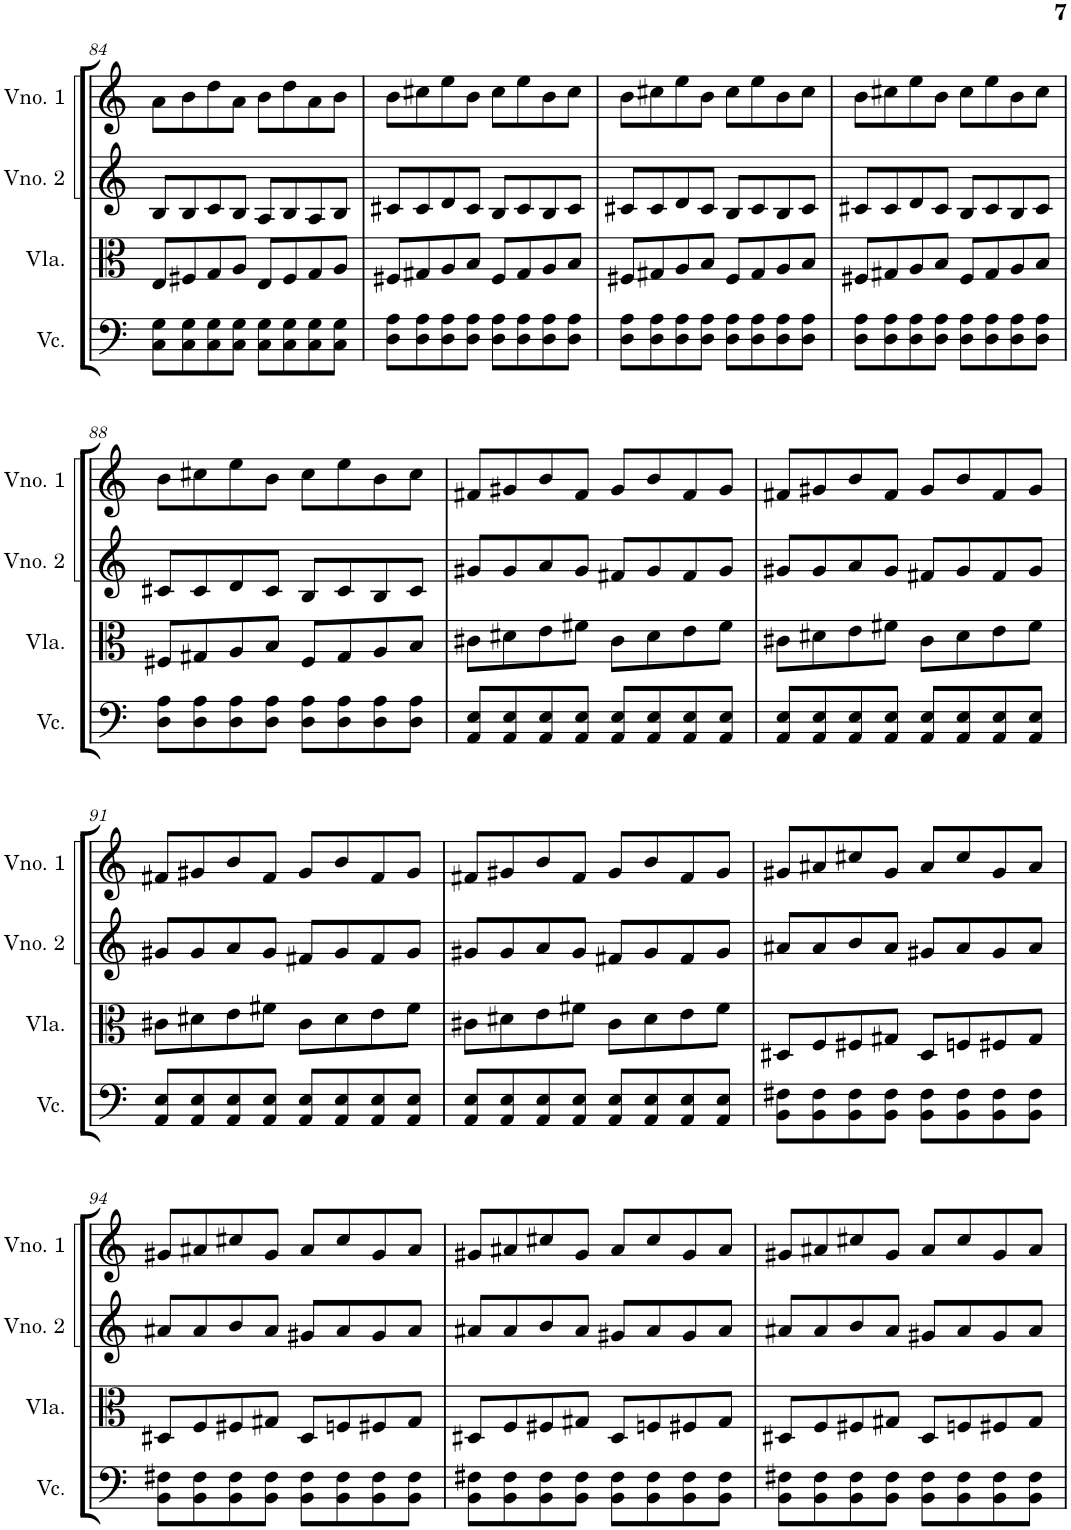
**kern	**kern	**kern	**kern
*part4	*part3	*part2	*part1
*staff4	*staff3	*staff2	*staff1
*I"Violoncelo	*I"Viola	*I"Violino 2	*I"Violino 1
*I'Vc.	*I'Vla.	*I'Vno. 2	*I'Vno. 1
!!LO:PB:g=z
*clefF4	*clefC3	*clefG2	*clefG2
*k[]	*k[]	*k[]	*k[]
*M4/4	*M4/4	*M4/4	*M4/4
=84	=84	=84	=84
8C\ 8G\L	8E/L	8B/L	8a\L
8C\ 8G\	8F#X/	8B/	8b\
8C\ 8G\	8G/	8c/	8dd\
8C\ 8G\J	8A/J	8B/J	8a\J
8C\ 8G\L	8E/L	8A/L	8b\L
8C\ 8G\	8F#/	8B/	8dd\
8C\ 8G\	8G/	8A/	8a\
8C\ 8G\J	8A/J	8B/J	8b\J
=85	=85	=85	=85
8D\ 8A\L	8F#X/L	8c#X/L	8b\L
8D\ 8A\	8G#X/	8c#/	8cc#X\
8D\ 8A\	8A/	8d/	8ee\
8D\ 8A\J	8B/J	8c#/J	8b\J
8D\ 8A\L	8F#/L	8B/L	8cc#\L
8D\ 8A\	8G#/	8c#/	8ee\
8D\ 8A\	8A/	8B/	8b\
8D\ 8A\J	8B/J	8c#/J	8cc#\J
=86	=86	=86	=86
8D\ 8A\L	8F#X/L	8c#X/L	8b\L
8D\ 8A\	8G#X/	8c#/	8cc#X\
8D\ 8A\	8A/	8d/	8ee\
8D\ 8A\J	8B/J	8c#/J	8b\J
8D\ 8A\L	8F#/L	8B/L	8cc#\L
8D\ 8A\	8G#/	8c#/	8ee\
8D\ 8A\	8A/	8B/	8b\
8D\ 8A\J	8B/J	8c#/J	8cc#\J
=87	=87	=87	=87
8D\ 8A\L	8F#X/L	8c#X/L	8b\L
8D\ 8A\	8G#X/	8c#/	8cc#X\
8D\ 8A\	8A/	8d/	8ee\
8D\ 8A\J	8B/J	8c#/J	8b\J
8D\ 8A\L	8F#/L	8B/L	8cc#\L
8D\ 8A\	8G#/	8c#/	8ee\
8D\ 8A\	8A/	8B/	8b\
8D\ 8A\J	8B/J	8c#/J	8cc#\J
!!LO:LB:g=z
=88	=88	=88	=88
8D\ 8A\L	8F#X/L	8c#X/L	8b\L
8D\ 8A\	8G#X/	8c#/	8cc#X\
8D\ 8A\	8A/	8d/	8ee\
8D\ 8A\J	8B/J	8c#/J	8b\J
8D\ 8A\L	8F#/L	8B/L	8cc#\L
8D\ 8A\	8G#/	8c#/	8ee\
8D\ 8A\	8A/	8B/	8b\
8D\ 8A\J	8B/J	8c#/J	8cc#\J
=89	=89	=89	=89
8AA/ 8E/L	8c#X\L	8g#X/L	8f#X/L
8AA/ 8E/	8d#X\	8g#/	8g#X/
8AA/ 8E/	8e\	8a/	8b/
8AA/ 8E/J	8f#X\J	8g#/J	8f#/J
8AA/ 8E/L	8c#\L	8f#X/L	8g#/L
8AA/ 8E/	8d#\	8g#/	8b/
8AA/ 8E/	8e\	8f#/	8f#/
8AA/ 8E/J	8f#\J	8g#/J	8g#/J
=90	=90	=90	=90
8AA/ 8E/L	8c#X\L	8g#X/L	8f#X/L
8AA/ 8E/	8d#X\	8g#/	8g#X/
8AA/ 8E/	8e\	8a/	8b/
8AA/ 8E/J	8f#X\J	8g#/J	8f#/J
8AA/ 8E/L	8c#\L	8f#X/L	8g#/L
8AA/ 8E/	8d#\	8g#/	8b/
8AA/ 8E/	8e\	8f#/	8f#/
8AA/ 8E/J	8f#\J	8g#/J	8g#/J
!!LO:LB:g=z
=91	=91	=91	=91
8AA/ 8E/L	8c#X\L	8g#X/L	8f#X/L
8AA/ 8E/	8d#X\	8g#/	8g#X/
8AA/ 8E/	8e\	8a/	8b/
8AA/ 8E/J	8f#X\J	8g#/J	8f#/J
8AA/ 8E/L	8c#\L	8f#X/L	8g#/L
8AA/ 8E/	8d#\	8g#/	8b/
8AA/ 8E/	8e\	8f#/	8f#/
8AA/ 8E/J	8f#\J	8g#/J	8g#/J
=92	=92	=92	=92
8AA/ 8E/L	8c#X\L	8g#X/L	8f#X/L
8AA/ 8E/	8d#X\	8g#/	8g#X/
8AA/ 8E/	8e\	8a/	8b/
8AA/ 8E/J	8f#X\J	8g#/J	8f#/J
8AA/ 8E/L	8c#\L	8f#X/L	8g#/L
8AA/ 8E/	8d#\	8g#/	8b/
8AA/ 8E/	8e\	8f#/	8f#/
8AA/ 8E/J	8f#\J	8g#/J	8g#/J
=93	=93	=93	=93
8BB\ 8F#X\L	8D#X/L	8a#X/L	8g#X/L
8BB\ 8F#\	8F/	8a#/	8a#X/
8BB\ 8F#\	8F#X/	8b/	8cc#X/
8BB\ 8F#\J	8G#X/J	8a#/J	8g#/J
8BB\ 8F#\L	8D#/L	8g#X/L	8a#/L
8BB\ 8F#\	8Fn/	8a#/	8cc#/
8BB\ 8F#\	8F#X/	8g#/	8g#/
8BB\ 8F#\J	8G#/J	8a#/J	8a#/J
!!LO:LB:g=z
=94	=94	=94	=94
8BB\ 8F#X\L	8D#X/L	8a#X/L	8g#X/L
8BB\ 8F#\	8F/	8a#/	8a#X/
8BB\ 8F#\	8F#X/	8b/	8cc#X/
8BB\ 8F#\J	8G#X/J	8a#/J	8g#/J
8BB\ 8F#\L	8D#/L	8g#X/L	8a#/L
8BB\ 8F#\	8Fn/	8a#/	8cc#/
8BB\ 8F#\	8F#X/	8g#/	8g#/
8BB\ 8F#\J	8G#/J	8a#/J	8a#/J
=95	=95	=95	=95
8BB\ 8F#X\L	8D#X/L	8a#X/L	8g#X/L
8BB\ 8F#\	8F/	8a#/	8a#X/
8BB\ 8F#\	8F#X/	8b/	8cc#X/
8BB\ 8F#\J	8G#X/J	8a#/J	8g#/J
8BB\ 8F#\L	8D#/L	8g#X/L	8a#/L
8BB\ 8F#\	8Fn/	8a#/	8cc#/
8BB\ 8F#\	8F#X/	8g#/	8g#/
8BB\ 8F#\J	8G#/J	8a#/J	8a#/J
=96	=96	=96	=96
8BB\ 8F#X\L	8D#X/L	8a#X/L	8g#X/L
8BB\ 8F#\	8F/	8a#/	8a#X/
8BB\ 8F#\	8F#X/	8b/	8cc#X/
8BB\ 8F#\J	8G#X/J	8a#/J	8g#/J
8BB\ 8F#\L	8D#/L	8g#X/L	8a#/L
8BB\ 8F#\	8Fn/	8a#/	8cc#/
8BB\ 8F#\	8F#X/	8g#/	8g#/
8BB\ 8F#\J	8G#/J	8a#/J	8a#/J
=	=	=	=
*-	*-	*-	*-
